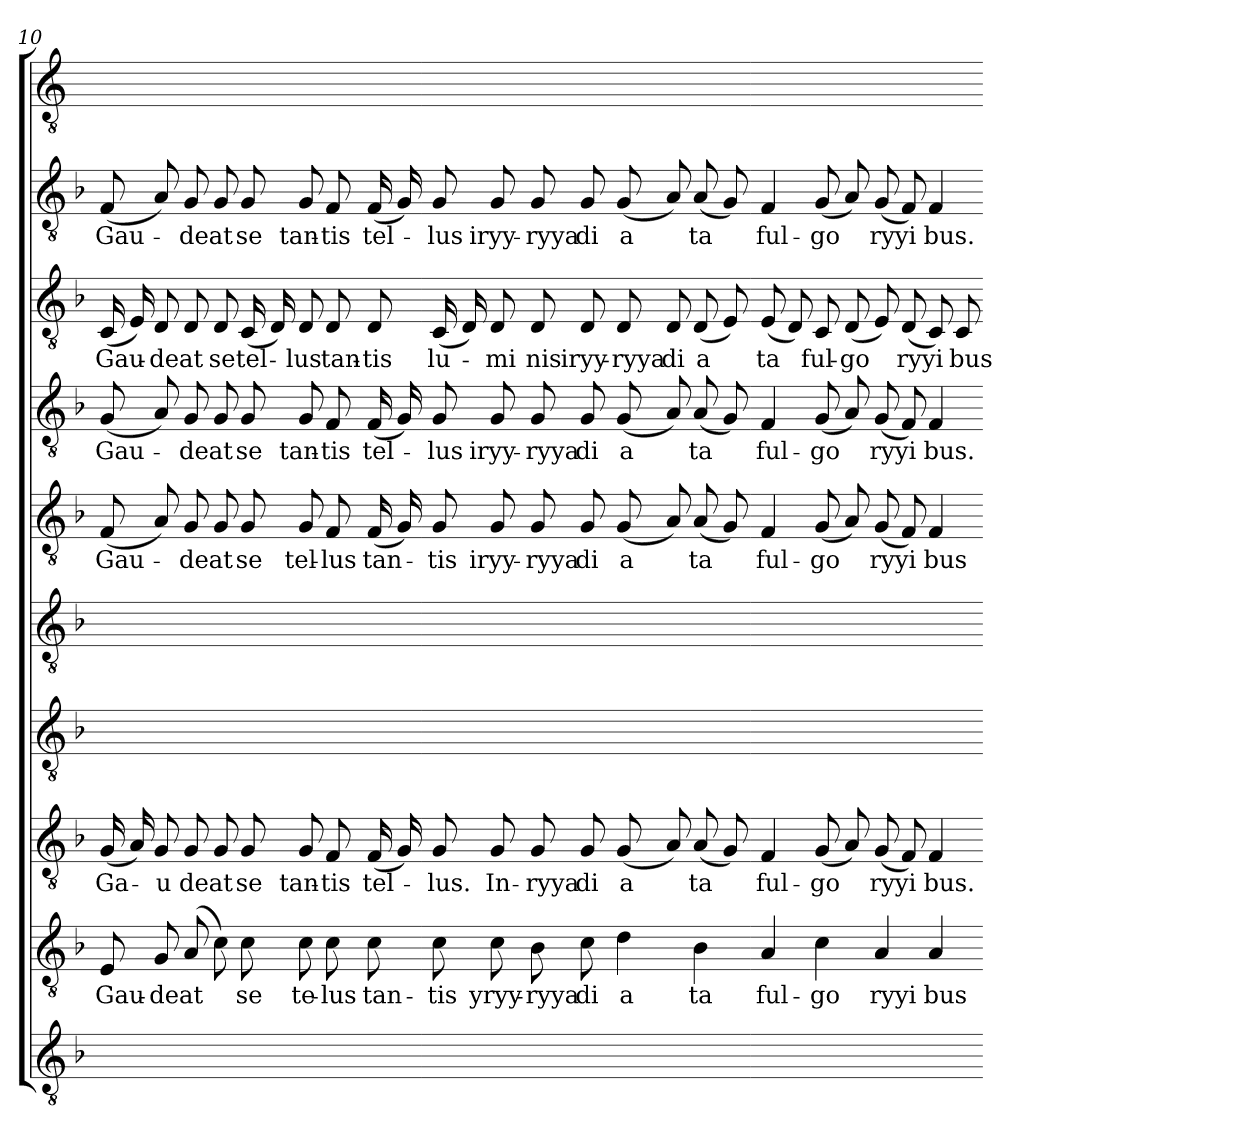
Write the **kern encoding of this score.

**kern	**kern	**text	**kern	**text	**kern	**kern	**kern	**text	**kern	**text	**kern	**text	**kern	**text	**kern
*part10	*part9	*part9	*part8	*part8	*part7	*part6	*part5	*part5	*part4	*part4	*part3	*part3	*part2	*part2	*part1
*staff10	*staff9	*staff9	*staff8	*staff8	*staff7	*staff6	*staff5	*staff5	*staff4	*staff4	*staff3	*staff3	*staff2	*staff2	*staff1
*clefGv2	*clefGv2	*	*clefGv2	*	*clefGv2	*clefGv2	*clefGv2	*	*clefGv2	*	*clefGv2	*	*clefGv2	*	*clefGv2
*k[b-]	*k[b-]	*	*k[b-]	*	*k[b-]	*k[b-]	*k[b-]	*	*k[b-]	*	*k[b-]	*	*k[b-]	*	*k[]
=10	=10	=10	=10	=10	=10	=10	=10	=10	=10	=10	=10	=10	=10	=10	=10
1ryy	8E	Gau-	(16G	Ga-	1ryy	1ryy	(8F	Gau-	(8G	Gau-	(16C	Gau-	(8F	Gau-	1ryy
.	.	.	16A)	.	.	.	.	.	.	.	16E)	.	.	.	.
.	8G	de	8G	u	.	.	8A)	.	8A)	.	8D	de	8A)	.	.
.	(8A	-at	8G	de	.	.	8G	de	8G	de	8D	-at	8G	de	.
.	8c)	.	8G	-at	.	.	8G	-at	8G	-at	8D	se	8G	-at	.
.	8c	se	8G	se	.	.	8G	se	8G	se	(16C	tel-	8G	se	.
.	.	.	.	.	.	.	.	.	.	.	16D)	.	.	.	.
.	8c	te-	8G	tan-	.	.	8G	tel-	8G	tan-	8D	-lus	8G	tan-	.
.	8c	-lus	8F	-tis	.	.	8F	-lus	8F	-tis	8D	tan-	8F	-tis	.
.	8c	tan-	(16F	tel-	.	.	(16F	tan-	(16F	tel-	8D	-tis	(16F	tel-	.
.	.	.	16G)	.	.	.	16G)	.	16G)	.	.	.	16G)	.	.
=11-	=11-	=11-	=11-	=11-	=11-	=11-	=11-	=11-	=11-	=11-	=11-	=11-	=11-	=11-	=11-
1ryy	8c	-tis	8G	-lus.	1ryy	1ryy	8G	-tis	8G	-lus	(16C	lu-	8G	-lus	1ryy
.	.	.	.	.	.	.	.	.	.	.	16D)	.	.	.	.
.	8c	yryy-	8G	In-	.	.	8G	iryy-	8G	iryy-	8D	mi	8G	iryy-	.
.	8B-	ryya	8G	ryya	.	.	8G	ryya	8G	ryya	8D	-nis	8G	ryya	.
.	8c	di	8G	di	.	.	8G	di	8G	di	8D	iryy-	8G	di	.
.	4d	a	(8G	a	.	.	(8G	a	(8G	a	8D	ryya	(8G	a	.
.	.	.	8A)	.	.	.	8A)	.	8A)	.	8D	di	8A)	.	.
.	4B-	-ta	(8A	-ta	.	.	(8A	-ta	(8A	-ta	(8D	a	(8A	-ta	.
.	.	.	8G)	.	.	.	8G)	.	8G)	.	8E)	.	8G)	.	.
=12-	=12-	=12-	=12-	=12-	=12-	=12-	=12-	=12-	=12-	=12-	=12-	=12-	=12-	=12-	=12-
1ryy	4A	ful-	4F	ful-	1ryy	1ryy	4F	ful-	4F	ful-	(8E	-ta	4F	ful-	1ryy
.	.	.	.	.	.	.	.	.	.	.	8D)	.	.	.	.
.	4c	go	(8G	go	.	.	(8G	go	(8G	go	8C	ful-	(8G	go	.
.	.	.	8A)	.	.	.	8A)	.	8A)	.	(8D	go	8A)	.	.
.	4A	ryyi	(8G	ryyi	.	.	(8G	ryyi	(8G	ryyi	8E)	.	(8G	ryyi	.
.	.	.	8F)	.	.	.	8F)	.	8F)	.	(8D	ryyi	8F)	.	.
.	4A	-bus	4F	-bus.	.	.	4F	-bus	4F	-bus.	8C)	.	4F	-bus.	.
.	.	.	.	.	.	.	.	.	.	.	8C	-bus	.	.	.
=-	=-	=-	=-	=-	=-	=-	=-	=-	=-	=-	=-	=-	=-	=-	=-
*-	*-	*-	*-	*-	*-	*-	*-	*-	*-	*-	*-	*-	*-	*-	*-
